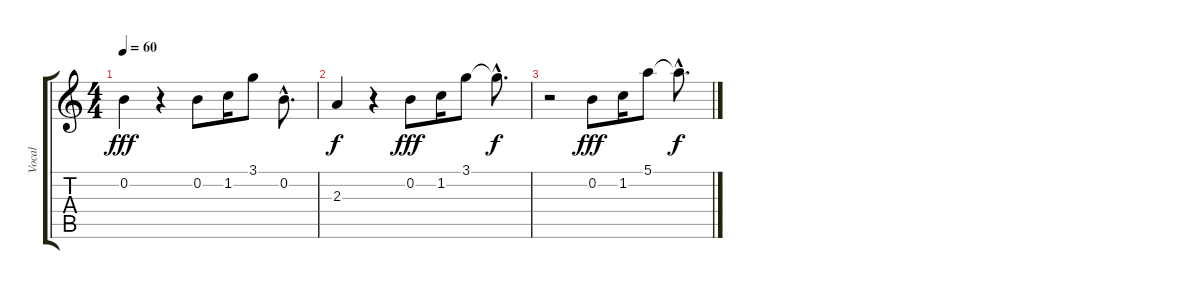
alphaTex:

\track ("Vocal" "Vocal") {instrument electricguitarclean}
\staff {score tabs}
\tuning (E4 B3 G3 D3 A2 E2) {hide}
\ts (4 4)
\tempo 60
\clef g2
\ks c
0.2.4{dy fff} r.4 0.2.8 1.2.16 3.1.8 0.2{hac}.8{d} |
2.3.4{dy f} r.4 0.2.8{dy fff} 1.2.16 3.1.8 3.1{hac t}.8{d dy f} |
r.2 0.2.8{dy fff} 1.2.16 5.1.8 5.1{hac t}.8{d dy f}
